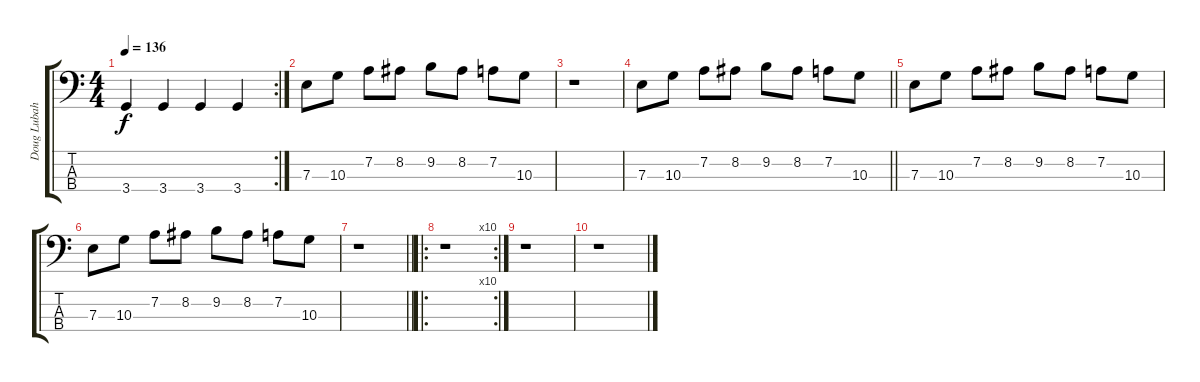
\track ("Doug Lubahn " "Doug Lubah") {instrument electricbasspick}
\staff {score tabs}
\tuning (G2 D2 A1 E1) {hide}
\rc 2
\ts (4 4)
\tempo 136
\clef f4
\ks c
3.4.4{dy f} 3.4.4 3.4.4 3.4.4 |
7.3.8 10.3.8 7.2.8 8.2.8 9.2.8 8.2.8 7.2.8 10.3.8 |
r.1 |
\barLineRight lightlight
7.3.8 10.3.8 7.2.8 8.2.8 9.2.8 8.2.8 7.2.8 10.3.8 |
7.3.8 10.3.8 7.2.8 8.2.8 9.2.8 8.2.8 7.2.8 10.3.8 |
7.3.8 10.3.8 7.2.8 8.2.8 9.2.8 8.2.8 7.2.8 10.3.8 |
\barLineRight lightlight
r.1 |
\ro
\rc 10
r.1 |
r.1 |
r.1
